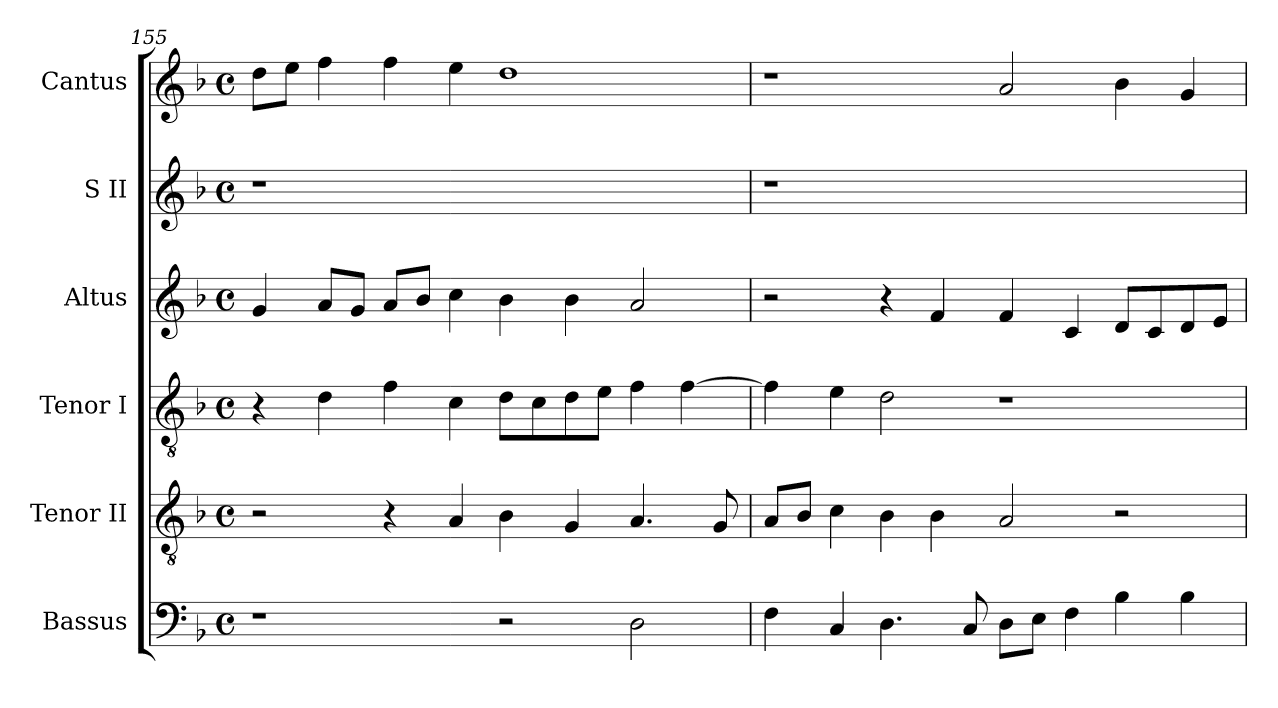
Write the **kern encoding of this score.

**kern	**kern	**kern	**kern	**kern	**kern
*part6	*part5	*part4	*part3	*part2	*part1
*staff6	*staff5	*staff4	*staff3	*staff2	*staff1
*I"Bassus	*I"Tenor II	*I"Tenor I	*I"Altus	*I"S II	*I"Cantus
*I'B	*I'T II	*I'T I	*I'A	*	*
*clefF4	*clefGv2	*clefGv2	*clefG2	*clefG2	*clefG2
*k[b-]	*k[b-]	*k[b-]	*k[b-]	*k[b-]	*k[b-]
*F:	*F:	*F:	*F:	*F:	*F:
*M4/4	*M4/4	*M4/4	*M4/4	*M4/4	*M4/4
*met(c)	*met(c)	*met(c)	*met(c)	*met(c)	*met(c)
=155	=155	=155	=155	=155	=155
1r	2r	4r	4g/	1r	8dd\L
.	.	.	.	.	8ee\J
.	.	4d\	8a/L	.	4ff\
.	.	.	8g/J	.	.
.	4r	4f\	8a/L	.	4ff\
.	.	.	8b-/J	.	.
.	4A/	4c\	4cc\	.	4ee\
2r	4B-\	8d\L	4b-\	1ryy	1dd
.	.	8c\	.	.	.
.	4G/	8d\	4b-\	.	.
.	.	8e\J	.	.	.
2D\	4.A/	4f\	2a/	.	.
.	.	[>4f\	.	.	.
.	8G/	.	.	.	.
!!LO:PB:g=z
=156	=156	=156	=156	=156	=156
4F\	8A/L	4f\]	2r	1r	1r
.	8B-/J	.	.	.	.
4C/	4c\	4e\	.	.	.
4.D\	4B-\	2d\	4r	.	.
.	4B-\	.	4f/	.	.
8C/	.	.	.	.	.
8D\L	2A/	1r	4f/	1ryy	2a/
8E\J	.	.	.	.	.
4F\	.	.	4c/	.	.
4B-\	2r	.	8d/L	.	4b-\
.	.	.	8c/	.	.
4B-\	.	.	8d/	.	4g/
.	.	.	8e/J	.	.
=	=	=	=	=	=
*-	*-	*-	*-	*-	*-
